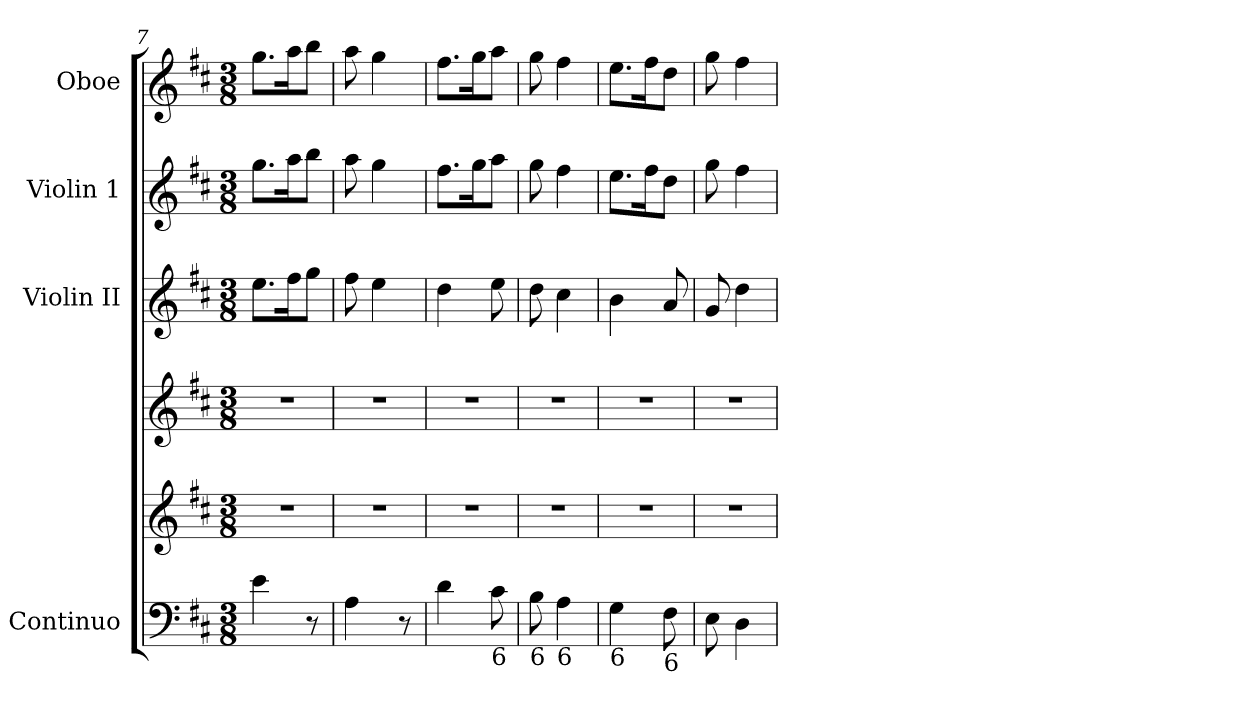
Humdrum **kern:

**kern	**kern	**kern	**kern	**kern	**kern
*part5	*part5	*part4	*part3	*part2	*part1
*staff6	*staff5	*staff4	*staff3	*staff2	*staff1
*I"Continuo	*	*I""Contr- alto"	*I"Violin II	*I"Violin 1	*I"Oboe
*I'Cont.	*	*I'A.	*I'Vln. II	*I'Vln. 1	*I'Ob.
*clefF4	*clefG2	*clefG2	*clefG2	*clefG2	*clefG2
*k[f#c#]	*k[f#c#]	*k[f#c#]	*k[f#c#]	*k[f#c#]	*k[f#c#]
*D:	*D:	*D:	*D:	*D:	*D:
*M3/8	*M3/8	*M3/8	*M3/8	*M3/8	*M3/8
=7	=7	=7	=7	=7	=7
!	!LO:N:vis=1	!LO:N:vis=1	!	!	!
4ei\	4.r	4.r	8.eei\L	8.ggi\L	8.ggi\L
.	.	.	16ff#i\k	16aai\k	16aai\k
8r	.	.	8ggi\J	8bbi\J	8bbi\J
=8	=8	=8	=8	=8	=8
!	!LO:N:vis=1	!LO:N:vis=1	!	!	!
4Ai\	4.r	4.r	8ff#i\	8aai\	8aai\
.	.	.	4eei\	4ggi\	4ggi\
8r	.	.	.	.	.
!!LO:LB:g=z
=9	=9	=9	=9	=9	=9
!	!LO:N:vis=1	!LO:N:vis=1	!	!	!
4di\	4.r	4.r	4ddi\	8.ff#i\L	8.ff#i\L
.	.	.	.	16ggi\k	16ggi\k
!LO:TX:b:t=6	!	!	!	!	!
8c#i\	.	.	8eei\	8aai\J	8aai\J
=10	=10	=10	=10	=10	=10
!LO:TX:b:t=6	!	!	!	!	!
!	!LO:N:vis=1	!LO:N:vis=1	!	!	!
8Bi\	4.r	4.r	8ddi\	8ggi\	8ggi\
!LO:TX:b:t=6	!	!	!	!	!
4Ai\	.	.	4cc#i\	4ff#i\	4ff#i\
=11	=11	=11	=11	=11	=11
!LO:TX:b:t=6	!	!	!	!	!
!	!LO:N:vis=1	!LO:N:vis=1	!	!	!
4Gi\	4.r	4.r	4bi\	8.eei\L	8.eei\L
.	.	.	.	16ff#i\k	16ff#i\k
!LO:TX:b:t=6	!	!	!	!	!
8F#i\	.	.	8ai/	8ddi\J	8ddi\J
=12	=12	=12	=12	=12	=12
!	!LO:N:vis=1	!LO:N:vis=1	!	!	!
8Ei\	4.r	4.r	8gi/	8ggi\	8ggi\
4Di\	.	.	4ddi\	4ff#i\	4ff#i\
=	=	=	=	=	=
*-	*-	*-	*-	*-	*-
